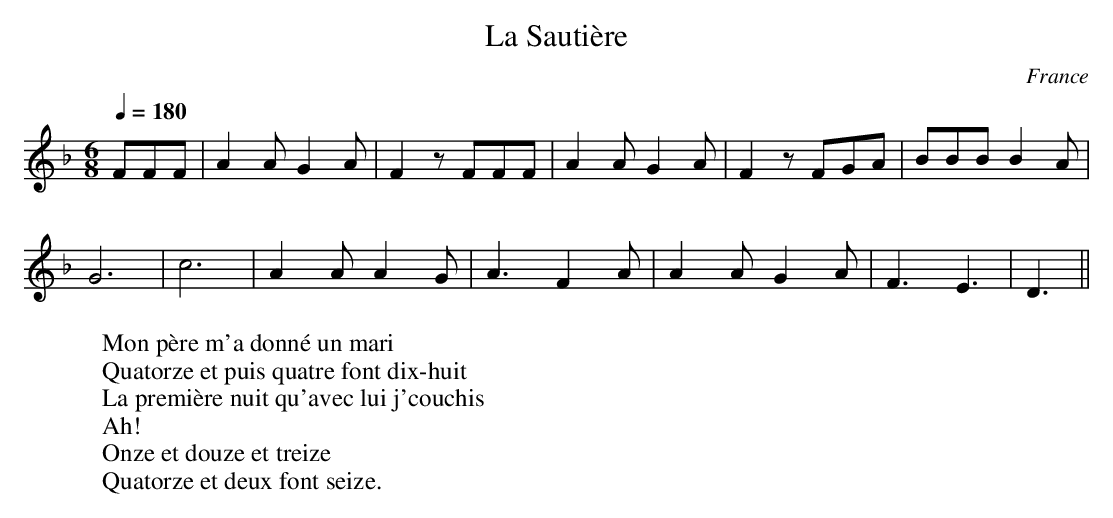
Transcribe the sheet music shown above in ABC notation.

X:1
T:La Sautière
O:France
M:6/8
Q:1/4=180
K:F
FFF|A2 AG2A|F2 z FFF|A2 AG2A|F2 z FGA|BBB B2 A|
G6|c6|A2 A A2G|A3 F2A|A2 A G2A|F3 E3| D3||
W: Mon père m'a donné un mari
W: Quatorze et puis quatre font dix-huit
W: La première nuit qu'avec lui j'couchis
W: Ah!
W: Onze et douze et treize
W: Quatorze et deux font seize.
